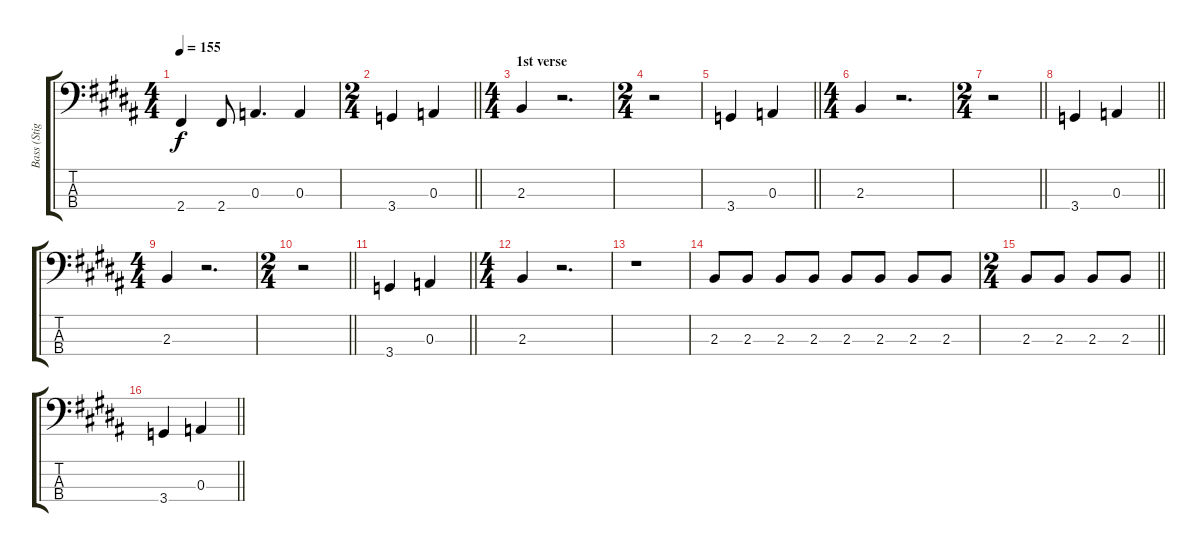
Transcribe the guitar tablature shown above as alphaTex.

\track ("Bass (Stig Pedersen)" "Bass (Stig") {instrument electricbasspick}
\staff {score tabs}
\tuning (G2 D2 A1 E1) {hide}
\ts (4 4)
\tempo 155
\clef f4
\ks b
2.4.4{dy f} 2.4.8 0.3.4{d} 0.3.4 |
\ts (2 4)
\barLineRight lightlight
3.4.4 0.3.4 |
\ts (4 4)
\section ("" "1st verse")
2.3.4 r.2{d} |
\ts (2 4)
r.2 |
\barLineRight lightlight
3.4.4 0.3.4 |
\ts (4 4)
2.3.4 r.2{d} |
\ts (2 4)
\barLineRight lightlight
r.2 |
\barLineRight lightlight
3.4.4 0.3.4 |
\ts (4 4)
2.3.4 r.2{d} |
\ts (2 4)
\barLineRight lightlight
r.2 |
\barLineRight lightlight
3.4.4 0.3.4 |
\ts (4 4)
2.3.4 r.2{d} |
r.1 |
2.3.8 2.3.8 2.3.8 2.3.8 2.3.8 2.3.8 2.3.8 2.3.8 |
\ts (2 4)
\barLineRight lightlight
2.3.8 2.3.8 2.3.8 2.3.8 |
\barLineRight lightlight
3.4.4 0.3.4
